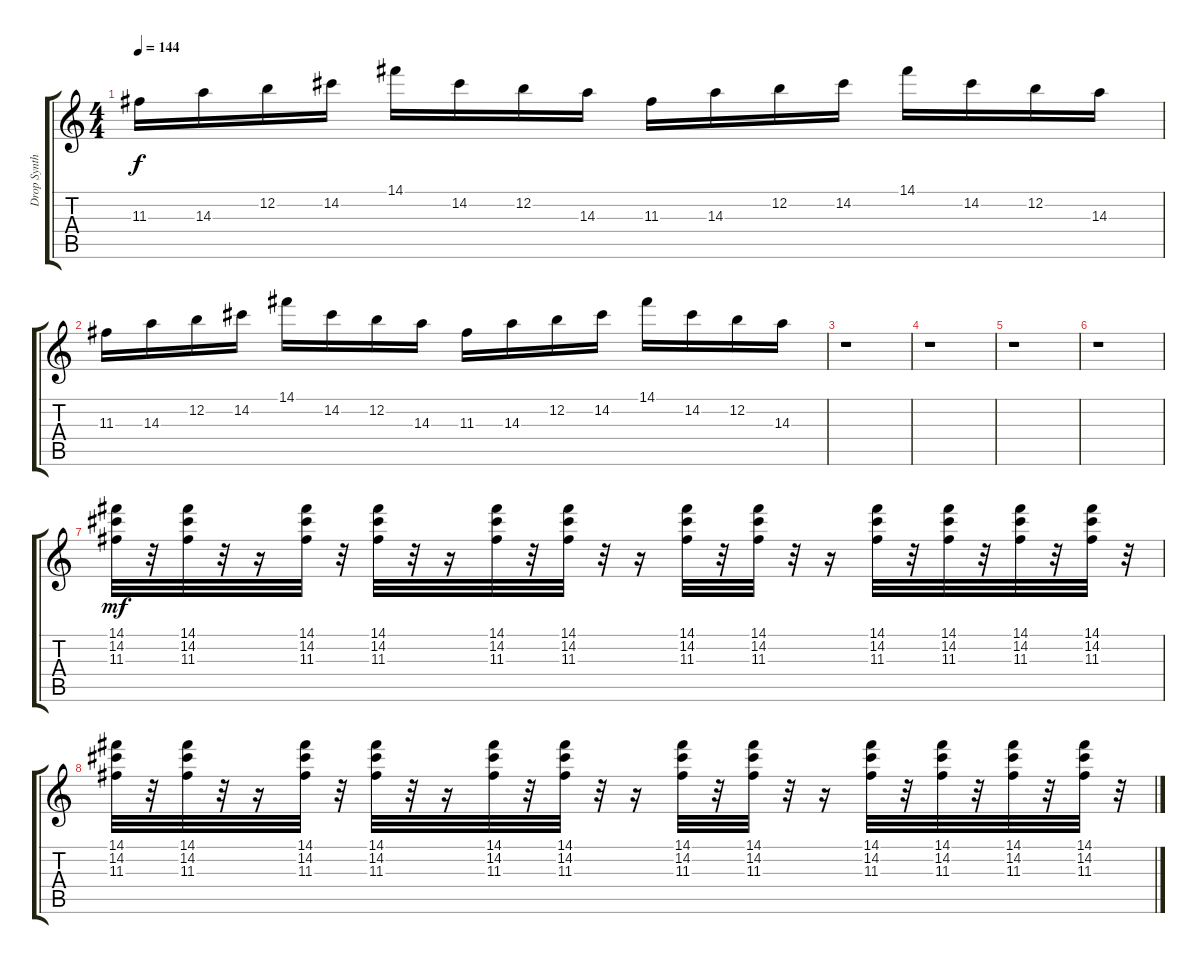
\track ("Drop Synth" "Drop Synth") {instrument synthbass1}
\staff {score tabs}
\tuning (E4 B3 G3 D3 A2 E2) {hide}
\ts (4 4)
\tempo 144
\clef g2
\ks c
11.3.16{dy f} 14.3.16 12.2.16 14.2.16 14.1.16 14.2.16 12.2.16 14.3.16 11.3.16 14.3.16 12.2.16 14.2.16 14.1.16 14.2.16 12.2.16 14.3.16 |
11.3.16 14.3.16 12.2.16 14.2.16 14.1.16 14.2.16 12.2.16 14.3.16 11.3.16 14.3.16 12.2.16 14.2.16 14.1.16 14.2.16 12.2.16 14.3.16 |
r.1 |
r.1 |
r.1 |
r.1 |
(14.1 14.2 11.3).32{dy mf} r.32 (14.1 14.2 11.3).32 r.32 r.16 (14.1 14.2 11.3).32 r.32 (14.1 14.2 11.3).32 r.32 r.16 (14.1 14.2 11.3).32 r.32 (14.1 14.2 11.3).32 r.32 r.16 (14.1 14.2 11.3).32 r.32 (14.1 14.2 11.3).32 r.32 r.16 (14.1 14.2 11.3).32 r.32 (14.1 14.2 11.3).32 r.32 (14.1 14.2 11.3).32 r.32 (14.1 14.2 11.3).32 r.32 |
(14.1 14.2 11.3).32 r.32 (14.1 14.2 11.3).32 r.32 r.16 (14.1 14.2 11.3).32 r.32 (14.1 14.2 11.3).32 r.32 r.16 (14.1 14.2 11.3).32 r.32 (14.1 14.2 11.3).32 r.32 r.16 (14.1 14.2 11.3).32 r.32 (14.1 14.2 11.3).32 r.32 r.16 (14.1 14.2 11.3).32 r.32 (14.1 14.2 11.3).32 r.32 (14.1 14.2 11.3).32 r.32 (14.1 14.2 11.3).32 r.32
